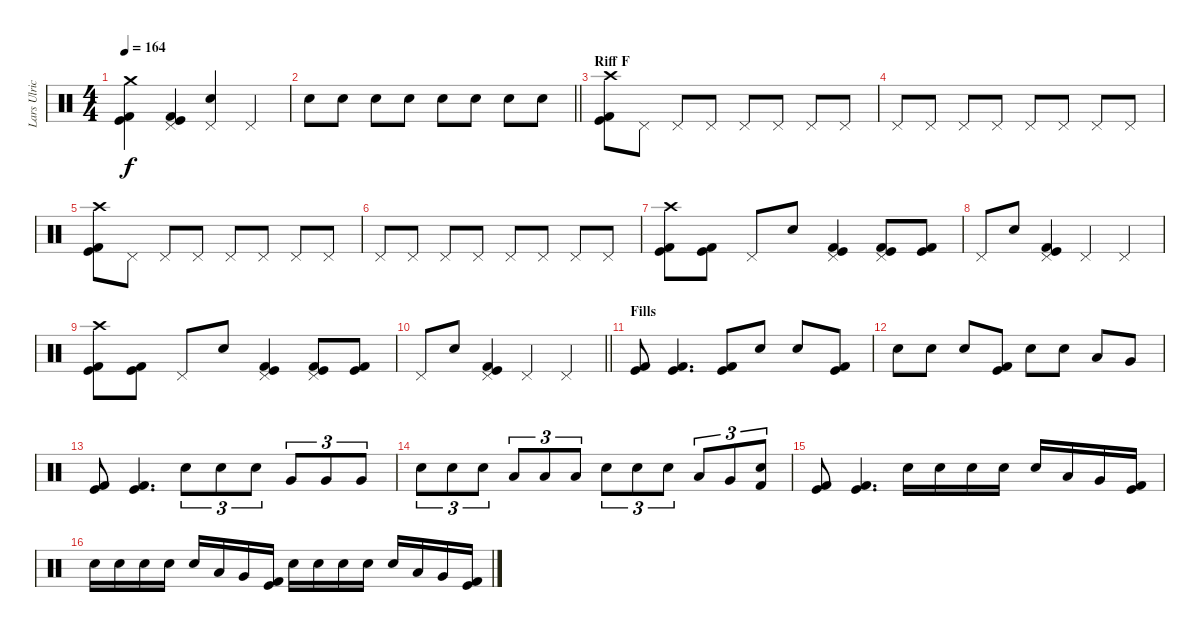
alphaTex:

\track ("Lars Ulrich" "Lars Ulric") {instrument percussion}
\staff {score}
\articulation defaults
\ts (4 4)
\tempo 164
\clef neutral
\ks c
("Crash medium (hit)" "Kick (hit)" "Kick (hit) 2").4{dy f} ("Pedal Hi-Hat (hit)" "Kick (hit)" "Kick (hit) 2").4 ("Pedal Hi-Hat (hit)" "Electric Snare (hit)").4 "Pedal Hi-Hat (hit)".4 |
\barLineRight lightlight "Electric Snare (hit)".8 "Electric Snare (hit)".8 "Electric Snare (hit)".8 "Electric Snare (hit)".8 "Electric Snare (hit)".8 "Electric Snare (hit)".8 "Electric Snare (hit)".8 "Electric Snare (hit)".8
|
\section ("" "Riff F")
("Crash high (hit)" "Kick (hit)" "Kick (hit) 2").8 "Pedal Hi-Hat (hit)".8 "Pedal Hi-Hat (hit)".8 "Pedal Hi-Hat (hit)".8 "Pedal Hi-Hat (hit)".8 "Pedal Hi-Hat (hit)".8 "Pedal Hi-Hat (hit)".8 "Pedal Hi-Hat (hit)".8 |
"Pedal Hi-Hat (hit)".8 "Pedal Hi-Hat (hit)".8 "Pedal Hi-Hat (hit)".8 "Pedal Hi-Hat (hit)".8 "Pedal Hi-Hat (hit)".8 "Pedal Hi-Hat (hit)".8 "Pedal Hi-Hat (hit)".8 "Pedal Hi-Hat (hit)".8 |
("Crash high (hit)" "Kick (hit)" "Kick (hit) 2").8 "Pedal Hi-Hat (hit)".8 "Pedal Hi-Hat (hit)".8 "Pedal Hi-Hat (hit)".8 "Pedal Hi-Hat (hit)".8 "Pedal Hi-Hat (hit)".8 "Pedal Hi-Hat (hit)".8 "Pedal Hi-Hat (hit)".8 |
"Pedal Hi-Hat (hit)".8 "Pedal Hi-Hat (hit)".8 "Pedal Hi-Hat (hit)".8 "Pedal Hi-Hat (hit)".8 "Pedal Hi-Hat (hit)".8 "Pedal Hi-Hat (hit)".8 "Pedal Hi-Hat (hit)".8 "Pedal Hi-Hat (hit)".8 |
("Crash high (hit)" "Kick (hit)" "Kick (hit) 2").8 ("Kick (hit)" "Kick (hit) 2").8 "Pedal Hi-Hat (hit)".8 "Electric Snare (hit)".8 ("Pedal Hi-Hat (hit)" "Kick (hit)" "Kick (hit) 2").4 ("Pedal Hi-Hat (hit)" "Kick (hit)" "Kick (hit) 2").8 ("Kick (hit)" "Kick (hit) 2").8 |
"Pedal Hi-Hat (hit)".8 "Electric Snare (hit)".8 ("Pedal Hi-Hat (hit)" "Kick (hit)" "Kick (hit) 2").4 "Pedal Hi-Hat (hit)".4 "Pedal Hi-Hat (hit)".4 |
("Crash high (hit)" "Kick (hit)" "Kick (hit) 2").8 ("Kick (hit)" "Kick (hit) 2").8 "Pedal Hi-Hat (hit)".8 "Electric Snare (hit)".8 ("Pedal Hi-Hat (hit)" "Kick (hit)" "Kick (hit) 2").4 ("Pedal Hi-Hat (hit)" "Kick (hit)" "Kick (hit) 2").8 ("Kick (hit)" "Kick (hit) 2").8 |
\barLineRight lightlight "Pedal Hi-Hat (hit)".8 "Electric Snare (hit)".8
("Pedal Hi-Hat (hit)" "Kick (hit)" "Kick (hit) 2").4 "Pedal Hi-Hat (hit)".4 "Pedal Hi-Hat (hit)".4 |
\section ("" "Fills")
("Kick (hit)" "Kick (hit) 2").8 ("Kick (hit)" "Kick (hit) 2").4{d} ("Kick (hit)" "Kick (hit) 2").8 "Electric Snare (hit)".8 "Electric Snare (hit)".8 ("Kick (hit)" "Kick (hit) 2").8 |
"Electric Snare (hit)".8 "Electric Snare (hit)".8 "Electric Snare (hit)".8 ("Kick (hit)" "Kick (hit) 2").8 "Electric Snare (hit)".8 "Electric Snare (hit)".8 "Low Tom (hit)".8 "Very Low Tom (hit)".8 |
("Kick (hit)" "Kick (hit) 2").8 ("Kick (hit)" "Kick (hit) 2").4{d} "Electric Snare (hit)".8{tu (3 2)} "Electric Snare (hit)".8{tu (3 2)} "Electric Snare (hit)".8{tu (3 2)} "Very Low Tom (hit)".8{tu (3 2)} "Very Low Tom (hit)".8{tu (3 2)} "Very Low Tom (hit)".8{tu (3 2)} |
"Electric Snare (hit)".8{tu (3 2)} "Electric Snare (hit)".8{tu (3 2)} "Electric Snare (hit)".8{tu (3 2)} "Low Tom (hit)".8{tu (3 2)} "Low Tom (hit)".8{tu (3 2)} "Low Tom (hit)".8{tu (3 2)} "Electric Snare (hit)".8{tu (3 2)} "Electric Snare (hit)".8{tu (3 2)} "Electric Snare (hit)".8{tu (3 2)} "Low Tom (hit)".8{tu (3 2)} "Very Low Tom (hit)".8{tu (3 2)} ("Electric Snare (hit)" "Kick (hit) 2").8{tu (3 2)} |
("Kick (hit)" "Kick (hit) 2").8 ("Kick (hit)" "Kick (hit) 2").4{d} "Electric Snare (hit)".16 "Electric Snare (hit)".16 "Electric Snare (hit)".16 "Electric Snare (hit)".16 "Electric Snare (hit)".16 "Low Tom (hit)".16 "Very Low Tom (hit)".16 ("Kick (hit)" "Kick (hit) 2").16 |
"Electric Snare (hit)".16 "Electric Snare (hit)".16 "Electric Snare (hit)".16 "Electric Snare (hit)".16 "Electric Snare (hit)".16 "Low Tom (hit)".16 "Very Low Tom (hit)".16 ("Kick (hit)" "Kick (hit) 2").16 "Electric Snare (hit)".16 "Electric Snare (hit)".16 "Electric Snare (hit)".16 "Electric Snare (hit)".16 "Electric Snare (hit)".16 "Low Tom (hit)".16 "Very Low Tom (hit)".16 ("Kick (hit)" "Kick (hit) 2").16
